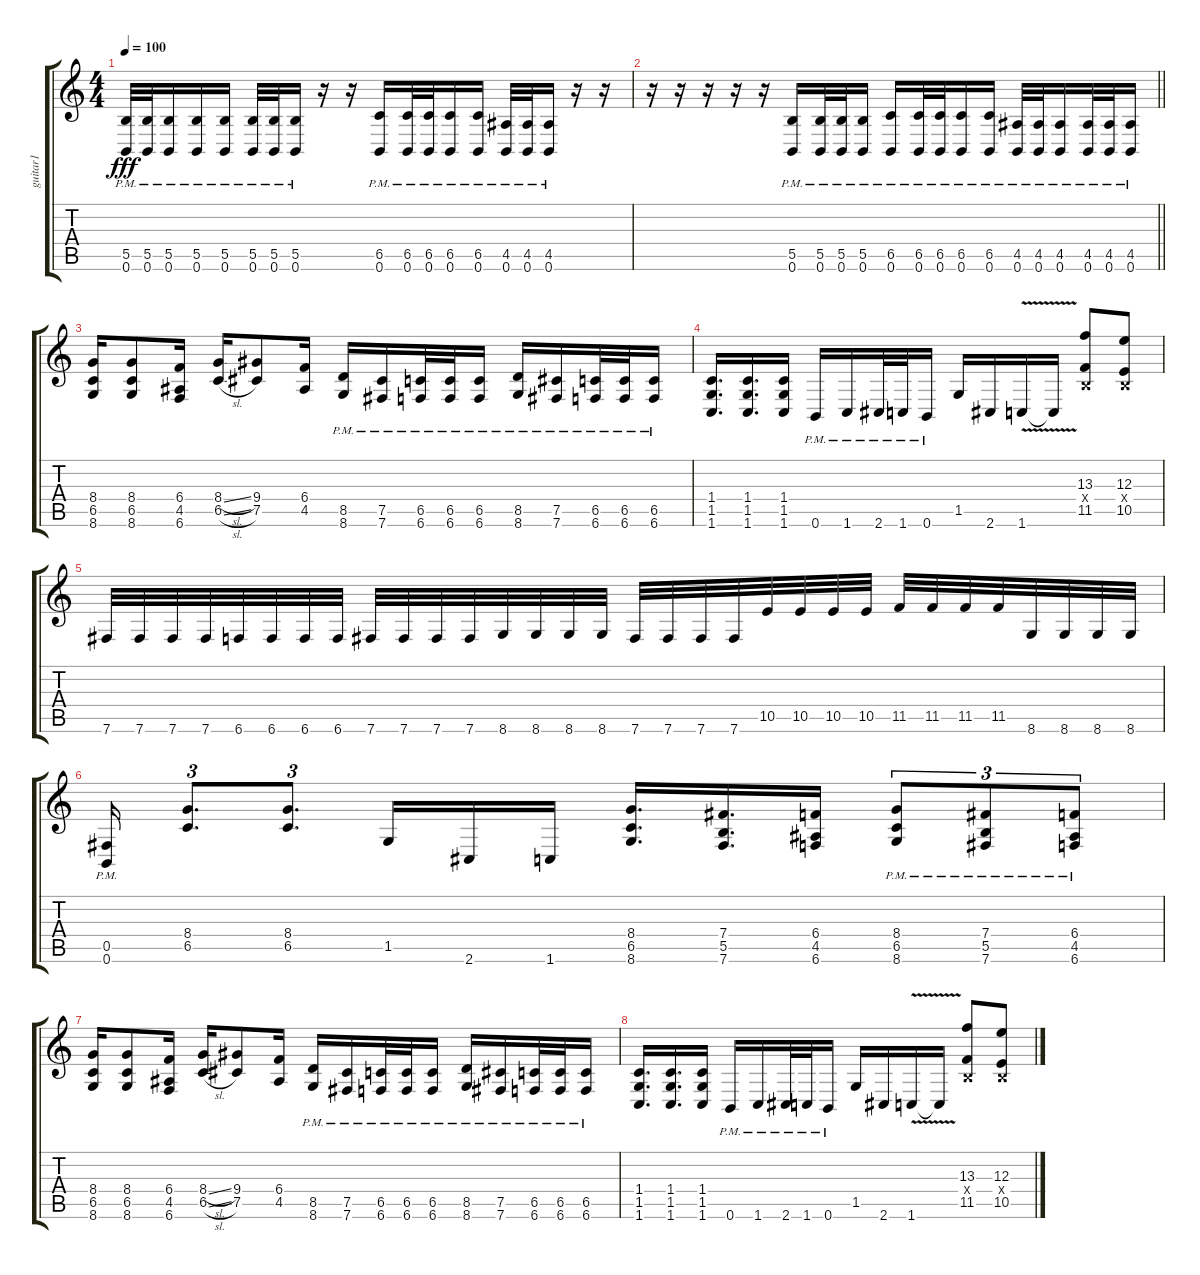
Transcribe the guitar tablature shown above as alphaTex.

\track ("guitar1" "guitar1") {instrument distortionguitar}
\staff {score tabs}
\tuning (Db4 Ab3 E3 B2 Gb2 B1) {hide}
\ts (4 4)
\tempo 100
\clef g2
\ks c
(5.5{pm} 0.6{pm}).32{dy fff} (5.5{pm} 0.6{pm}).32 (5.5{pm} 0.6{pm}).16 (5.5{pm} 0.6{pm}).16 (5.5{pm} 0.6{pm}).16 (5.5{pm} 0.6{pm}).32 (5.5{pm} 0.6{pm}).32 (5.5{pm} 0.6{pm}).16 r.16 r.16 (6.5{pm} 0.6{pm}).16 (6.5{pm} 0.6{pm}).32 (6.5{pm} 0.6{pm}).32 (6.5{pm} 0.6{pm}).16 (6.5{pm} 0.6{pm}).16 (4.5{pm} 0.6{pm}).32 (4.5{pm} 0.6{pm}).32 (4.5{pm} 0.6{pm}).16 r.16 r.16 |
\barLineRight lightlight
r.16 r.16 r.16 r.16 r.16 (5.5{pm} 0.6{pm}).16 (5.5{pm} 0.6{pm}).32 (5.5{pm} 0.6{pm}).32 (5.5{pm} 0.6{pm}).16 (6.5{pm} 0.6{pm}).16 (6.5{pm} 0.6{pm}).32 (6.5{pm} 0.6{pm}).32 (6.5{pm} 0.6{pm}).16 (6.5{pm} 0.6{pm}).16 (4.5{pm} 0.6{pm}).32 (4.5{pm} 0.6{pm}).32 (4.5{pm} 0.6{pm}).16 (4.5{pm} 0.6{pm}).32 (4.5{pm} 0.6{pm}).32 (4.5{pm} 0.6{pm}).16 |
\section ("" "")
(8.4 6.5 8.6).16 (8.4 6.5 8.6).8 (6.4 4.5 6.6).16 (8.4{sl} 6.5{sl}).16 (9.4 7.5).8 (6.4 4.5).16 (8.5{pm} 8.6{pm}).16 (7.5{pm} 7.6{pm}).16 (6.5{pm} 6.6{pm}).32 (6.5{pm} 6.6{pm}).32 (6.5{pm} 6.6{pm}).16 (8.5{pm} 8.6{pm}).16 (7.5{pm} 7.6{pm}).16 (6.5{pm} 6.6{pm}).32 (6.5{pm} 6.6{pm}).32 (6.5{pm} 6.6{pm}).16 |
(1.4 1.5 1.6).16{d} (1.4 1.5 1.6).16{d} (1.4 1.5 1.6).16 0.6{pm}.16 1.6{pm}.16 2.6{pm}.32 1.6{pm}.32 0.6{pm}.16 1.5.16 2.6.16 1.6{v}.16 1.6{t}.16 (13.3 0.4{x} 11.5).8 (12.3 0.4{x} 10.5).8 |
7.6.32 7.6.32 7.6.32 7.6.32 6.6.32 6.6.32 6.6.32 6.6.32 7.6.32 7.6.32 7.6.32 7.6.32 8.6.32 8.6.32 8.6.32 8.6.32 7.6.32 7.6.32 7.6.32 7.6.32 10.5.32 10.5.32 10.5.32 10.5.32 11.5.32 11.5.32 11.5.32 11.5.32 8.6.32 8.6.32 8.6.32 8.6.32 |
(0.5{pm} 0.6{pm}).16 (8.4 6.5).8{d tu (3 2)} (8.4 6.5).8{d tu (3 2)} 1.5.16 2.6.16 1.6.16 (8.4 6.5 8.6).16{d} (7.4 5.5 7.6).16{d} (6.4 4.5 6.6).16 (8.4{pm} 6.5{pm} 8.6{pm}).8{tu (3 2)} (7.4{pm} 5.5{pm} 7.6{pm}).8{tu (3 2)} (6.4{pm} 4.5{pm} 6.6{pm}).8{tu (3 2)} |
(8.4 6.5 8.6).16 (8.4 6.5 8.6).8 (6.4 4.5 6.6).16 (8.4{sl} 6.5{sl}).16 (9.4 7.5).8 (6.4 4.5).16 (8.5{pm} 8.6{pm}).16 (7.5{pm} 7.6{pm}).16 (6.5{pm} 6.6{pm}).32 (6.5{pm} 6.6{pm}).32 (6.5{pm} 6.6{pm}).16 (8.5{pm} 8.6{pm}).16 (7.5{pm} 7.6{pm}).16 (6.5{pm} 6.6{pm}).32 (6.5{pm} 6.6{pm}).32 (6.5{pm} 6.6{pm}).16 |
(1.4 1.5 1.6).16{d} (1.4 1.5 1.6).16{d} (1.4 1.5 1.6).16 0.6{pm}.16 1.6{pm}.16 2.6{pm}.32 1.6{pm}.32 0.6{pm}.16 1.5.16 2.6.16 1.6{v}.16 1.6{t}.16 (13.3 0.4{x} 11.5).8 (12.3 0.4{x} 10.5).8
